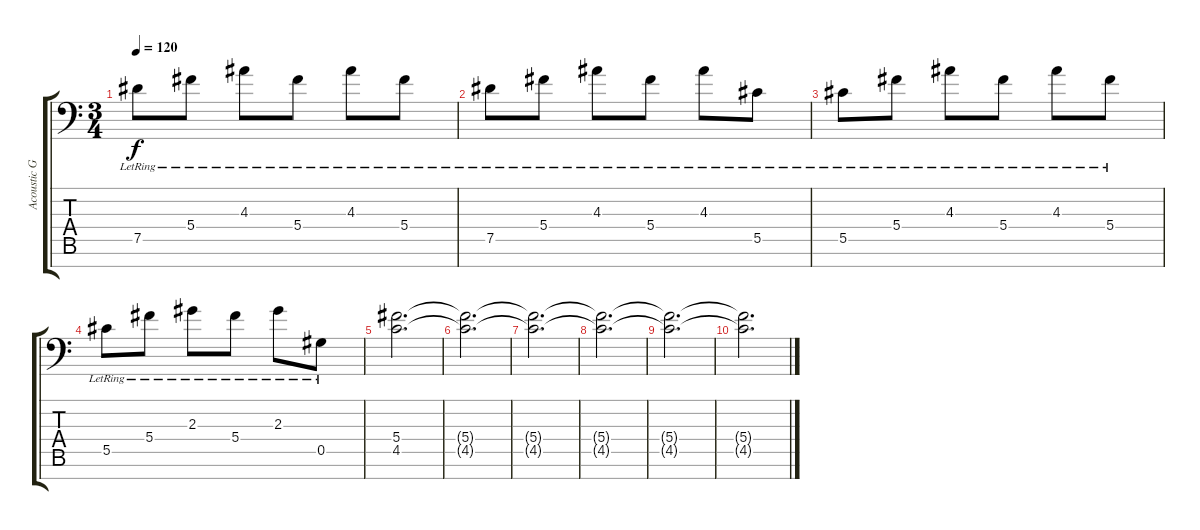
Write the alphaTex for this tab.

\track ("Acoustic Gtr" "Acoustic G") {instrument acousticguitarnylon}
\staff {score tabs}
\tuning (Eb4 Bb3 Gb3 Db3 Ab2 Eb2 Bb1) {hide}
\ts (3 4)
\tempo 120
\clef f4
\ks c
7.5{lr}.8{dy f} 5.4{lr}.8 4.3{lr}.8 5.4{lr}.8 4.3{lr}.8 5.4{lr}.8 |
7.5{lr}.8 5.4{lr}.8 4.3{lr}.8 5.4{lr}.8 4.3{lr}.8 5.5{lr}.8 |
5.5{lr}.8 5.4{lr}.8 4.3{lr}.8 5.4{lr}.8 4.3{lr}.8 5.4{lr}.8 |
5.5{lr}.8 5.4{lr}.8 2.3{lr}.8 5.4{lr}.8 2.3{lr}.8 0.5{lr}.8 |
(5.4 4.5).2{d} |
(5.4{t} 4.5{t}).2{d} |
(5.4{t} 4.5{t}).2{d} |
(5.4{t} 4.5{t}).2{d} |
(5.4{t} 4.5{t}).2{d} |
(5.4{t} 4.5{t}).2{d}
